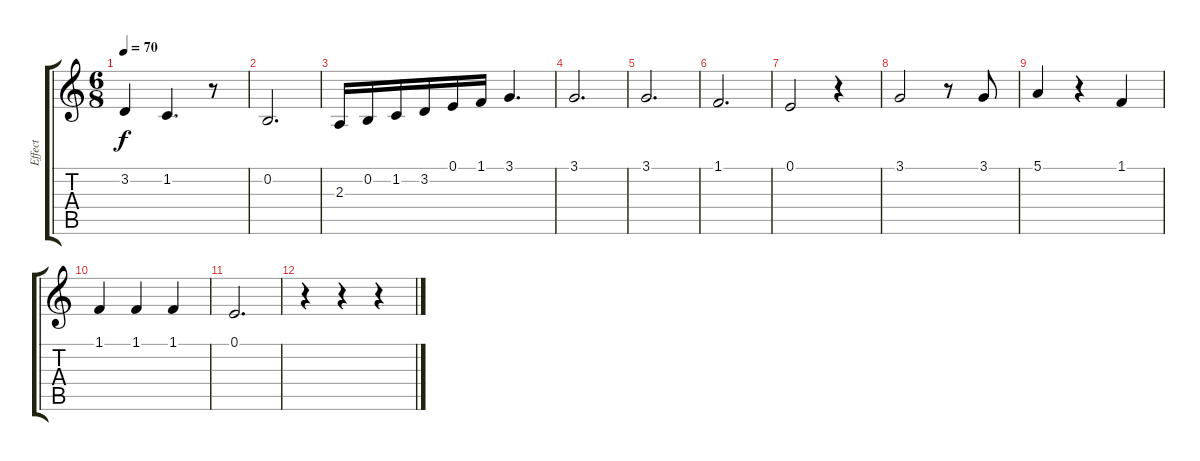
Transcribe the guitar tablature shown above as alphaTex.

\track ("Effect" "Effect") {instrument tremolostrings}
\staff {score tabs}
\tuning (E4 B3 G3 D3 A2 E2) {hide}
\ts (6 8)
\tempo 70
\clef g2
\ks c
3.2.4{dy f} 1.2.4{d} r.8 |
0.2.2{d} |
2.3.16 0.2.16 1.2.16 3.2.16 0.1.16 1.1.16 3.1.4{d} |
3.1.2{d} |
3.1.2{d} |
1.1.2{d} |
0.1.2 r.4{volume 0} |
3.1.2{volume 9} r.8 3.1.8 |
5.1.4 r.4 1.1.4 |
1.1.4 1.1.4 1.1.4 |
0.1.2{d volume 0} |
r.4 r.4 r.4
